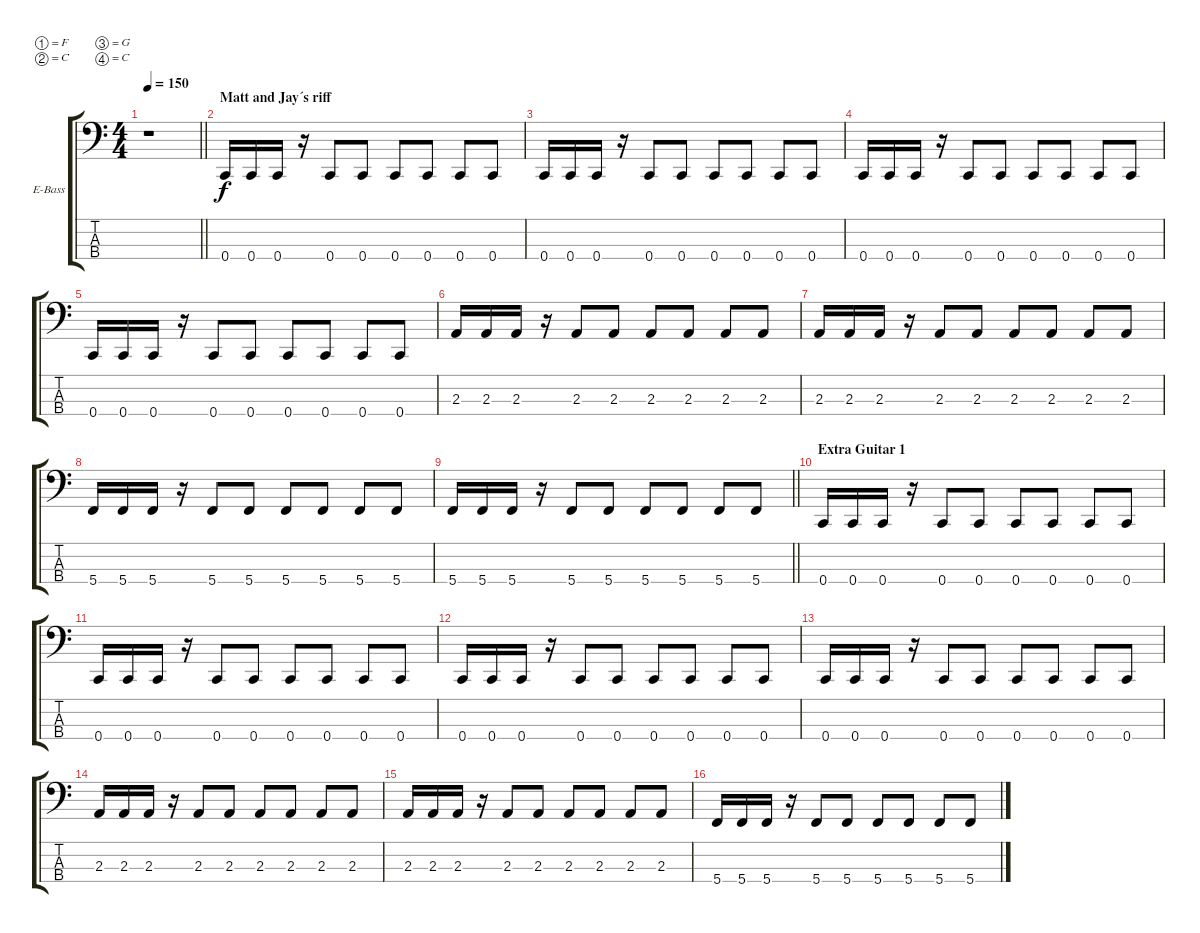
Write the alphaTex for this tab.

\bracketExtendMode groupsimilarinstruments
\firstSystemTrackNameOrientation horizontal
\otherSystemsTrackNameOrientation horizontal
\track ("Jay" "E-Bass") {solo instrument electricbassfinger}
\staff {score tabs}
\tuning (F2 C2 G1 C1)
\ts (4 4)
\tempo 150
\clef f4
\barLineRight lightlight
\ks c
r.1{dy f} |
\section ("" "Matt and Jay´s riff")
0.4.16 0.4.16 0.4.16 r.16 0.4.8 0.4.8 0.4.8 0.4.8 0.4.8 0.4.8 |
0.4.16 0.4.16 0.4.16 r.16 0.4.8 0.4.8 0.4.8 0.4.8 0.4.8 0.4.8 |
0.4.16 0.4.16 0.4.16 r.16 0.4.8 0.4.8 0.4.8 0.4.8 0.4.8 0.4.8 |
0.4.16 0.4.16 0.4.16 r.16 0.4.8 0.4.8 0.4.8 0.4.8 0.4.8 0.4.8 |
2.3.16 2.3.16 2.3.16 r.16 2.3.8 2.3.8 2.3.8 2.3.8 2.3.8 2.3.8 |
2.3.16 2.3.16 2.3.16 r.16 2.3.8 2.3.8 2.3.8 2.3.8 2.3.8 2.3.8 |
5.4.16 5.4.16 5.4.16 r.16 5.4.8 5.4.8 5.4.8 5.4.8 5.4.8 5.4.8 |
\barLineRight lightlight
5.4.16 5.4.16 5.4.16 r.16 5.4.8 5.4.8 5.4.8 5.4.8 5.4.8 5.4.8 |
\section ("" "Extra Guitar 1")
0.4.16 0.4.16 0.4.16 r.16 0.4.8 0.4.8 0.4.8 0.4.8 0.4.8 0.4.8 |
0.4.16 0.4.16 0.4.16 r.16 0.4.8 0.4.8 0.4.8 0.4.8 0.4.8 0.4.8 |
0.4.16 0.4.16 0.4.16 r.16 0.4.8 0.4.8 0.4.8 0.4.8 0.4.8 0.4.8 |
0.4.16 0.4.16 0.4.16 r.16 0.4.8 0.4.8 0.4.8 0.4.8 0.4.8 0.4.8 |
2.3.16 2.3.16 2.3.16 r.16 2.3.8 2.3.8 2.3.8 2.3.8 2.3.8 2.3.8 |
2.3.16 2.3.16 2.3.16 r.16 2.3.8 2.3.8 2.3.8 2.3.8 2.3.8 2.3.8 |
5.4.16 5.4.16 5.4.16 r.16 5.4.8 5.4.8 5.4.8 5.4.8 5.4.8 5.4.8
